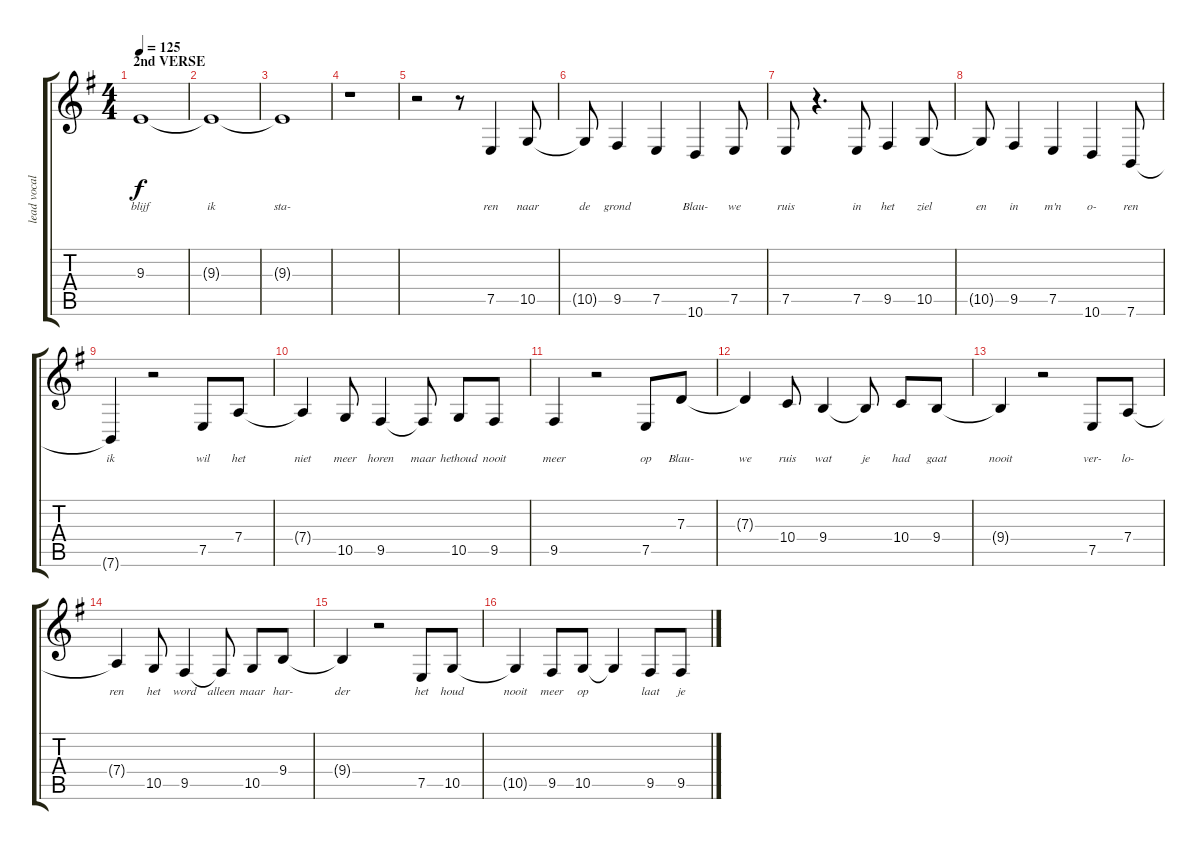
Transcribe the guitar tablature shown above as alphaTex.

\track ("lead vocals" "lead vocal") {instrument clarinet}
\staff {score tabs}
\tuning (E4 B3 G3 D3 A2 E2) {hide}
\ts (4 4)
\section ("" "2nd VERSE")
\tempo 125
\clef g2
\ks eminor
9.3{t}.1{lyrics (0 "blijf") lyrics (1 "") lyrics (2 "") lyrics (3 "") lyrics (4 "") dy f} |
9.3{t}.1{lyrics (0 "ik") lyrics (1 "") lyrics (2 "") lyrics (3 "") lyrics (4 "")} |
9.3{t}.1{lyrics (0 "sta-") lyrics (1 "") lyrics (2 "") lyrics (3 "") lyrics (4 "")} |
r.1 |
r.2{volume 13} r.8 7.5.4{lyrics (0 "ren") lyrics (1 "") lyrics (2 "") lyrics (3 "") lyrics (4 "")} 10.5.8{lyrics (0 "naar") lyrics (1 "") lyrics (2 "") lyrics (3 "") lyrics (4 "")} |
10.5{t}.8{lyrics (0 "de") lyrics (1 "") lyrics (2 "") lyrics (3 "") lyrics (4 "")} 9.5.4{lyrics (0 "grond") lyrics (1 "") lyrics (2 "") lyrics (3 "") lyrics (4 "")} 7.5.4{lyrics (0 "") lyrics (1 "") lyrics (2 "") lyrics (3 "") lyrics (4 "")} 10.6.4{lyrics (0 "Blau-") lyrics (1 "") lyrics (2 "") lyrics (3 "") lyrics (4 "")} 7.5.8{lyrics (0 "we") lyrics (1 "") lyrics (2 "") lyrics (3 "") lyrics (4 "")} |
7.5.8{lyrics (0 "ruis") lyrics (1 "") lyrics (2 "") lyrics (3 "") lyrics (4 "")} r.4{d} 7.5.8{lyrics (0 "in") lyrics (1 "") lyrics (2 "") lyrics (3 "") lyrics (4 "")} 9.5.4{lyrics (0 "het") lyrics (1 "") lyrics (2 "") lyrics (3 "") lyrics (4 "")} 10.5.8{lyrics (0 "ziel") lyrics (1 "") lyrics (2 "") lyrics (3 "") lyrics (4 "")} |
10.5{t}.8{lyrics (0 "en") lyrics (1 "") lyrics (2 "") lyrics (3 "") lyrics (4 "")} 9.5.4{lyrics (0 "in") lyrics (1 "") lyrics (2 "") lyrics (3 "") lyrics (4 "")} 7.5.4{lyrics (0 "m'n") lyrics (1 "") lyrics (2 "") lyrics (3 "") lyrics (4 "")} 10.6.4{lyrics (0 "o-") lyrics (1 "") lyrics (2 "") lyrics (3 "") lyrics (4 "")} 7.6.8{lyrics (0 "ren") lyrics (1 "") lyrics (2 "") lyrics (3 "") lyrics (4 "")} |
7.6{t}.4{lyrics (0 "ik") lyrics (1 "") lyrics (2 "") lyrics (3 "") lyrics (4 "")} r.2 7.5.8{lyrics (0 "wil") lyrics (1 "") lyrics (2 "") lyrics (3 "") lyrics (4 "")} 7.4.8{lyrics (0 "het") lyrics (1 "") lyrics (2 "") lyrics (3 "") lyrics (4 "")} |
7.4{t}.4{lyrics (0 "niet") lyrics (1 "") lyrics (2 "") lyrics (3 "") lyrics (4 "")} 10.5.8{lyrics (0 "meer") lyrics (1 "") lyrics (2 "") lyrics (3 "") lyrics (4 "")} 9.5.4{lyrics (0 "horen") lyrics (1 "") lyrics (2 "") lyrics (3 "") lyrics (4 "")} 9.5{t}.8{lyrics (0 "maar") lyrics (1 "") lyrics (2 "") lyrics (3 "") lyrics (4 "")} 10.5.8{lyrics (0 "hethoud") lyrics (1 "") lyrics (2 "") lyrics (3 "") lyrics (4 "")} 9.5.8{lyrics (0 "nooit") lyrics (1 "") lyrics (2 "") lyrics (3 "") lyrics (4 "")} |
9.5.4{lyrics (0 "meer") lyrics (1 "") lyrics (2 "") lyrics (3 "") lyrics (4 "")} r.2 7.5.8{lyrics (0 "op") lyrics (1 "") lyrics (2 "") lyrics (3 "") lyrics (4 "")} 7.3.8{lyrics (0 "Blau-") lyrics (1 "") lyrics (2 "") lyrics (3 "") lyrics (4 "")} |
7.3{t}.4{lyrics (0 "we") lyrics (1 "") lyrics (2 "") lyrics (3 "") lyrics (4 "")} 10.4.8{lyrics (0 "ruis") lyrics (1 "") lyrics (2 "") lyrics (3 "") lyrics (4 "")} 9.4.4{lyrics (0 "wat") lyrics (1 "") lyrics (2 "") lyrics (3 "") lyrics (4 "")} 9.4{t}.8{lyrics (0 "je") lyrics (1 "") lyrics (2 "") lyrics (3 "") lyrics (4 "")} 10.4.8{lyrics (0 "had") lyrics (1 "") lyrics (2 "") lyrics (3 "") lyrics (4 "")} 9.4.8{lyrics (0 "gaat") lyrics (1 "") lyrics (2 "") lyrics (3 "") lyrics (4 "")} |
9.4{t}.4{lyrics (0 "nooit") lyrics (1 "") lyrics (2 "") lyrics (3 "") lyrics (4 "")} r.2 7.5.8{lyrics (0 "ver-") lyrics (1 "") lyrics (2 "") lyrics (3 "") lyrics (4 "")} 7.4.8{lyrics (0 "lo-") lyrics (1 "") lyrics (2 "") lyrics (3 "") lyrics (4 "")} |
7.4{t}.4{lyrics (0 "ren") lyrics (1 "") lyrics (2 "") lyrics (3 "") lyrics (4 "")} 10.5.8{lyrics (0 "het") lyrics (1 "") lyrics (2 "") lyrics (3 "") lyrics (4 "")} 9.5.4{lyrics (0 "word") lyrics (1 "") lyrics (2 "") lyrics (3 "") lyrics (4 "")} 9.5{t}.8{lyrics (0 "alleen") lyrics (1 "") lyrics (2 "") lyrics (3 "") lyrics (4 "")} 10.5.8{lyrics (0 "maar") lyrics (1 "") lyrics (2 "") lyrics (3 "") lyrics (4 "")} 9.4.8{lyrics (0 "har-") lyrics (1 "") lyrics (2 "") lyrics (3 "") lyrics (4 "")} |
9.4{t}.4{lyrics (0 "der") lyrics (1 "") lyrics (2 "") lyrics (3 "") lyrics (4 "")} r.2 7.5.8{lyrics (0 "het") lyrics (1 "") lyrics (2 "") lyrics (3 "") lyrics (4 "")} 10.5.8{lyrics (0 "houd") lyrics (1 "") lyrics (2 "") lyrics (3 "") lyrics (4 "")} |
10.5{t}.4{lyrics (0 "nooit") lyrics (1 "") lyrics (2 "") lyrics (3 "") lyrics (4 "")} 9.5.8{lyrics (0 "meer") lyrics (1 "") lyrics (2 "") lyrics (3 "") lyrics (4 "")} 10.5.8{lyrics (0 "op") lyrics (1 "") lyrics (2 "") lyrics (3 "") lyrics (4 "")} 10.5{t}.4{lyrics (0 "") lyrics (1 "") lyrics (2 "") lyrics (3 "") lyrics (4 "")} 9.5.8{lyrics (0 "laat") lyrics (1 "") lyrics (2 "") lyrics (3 "") lyrics (4 "")} 9.5.8{lyrics (0 "je") lyrics (1 "") lyrics (2 "") lyrics (3 "") lyrics (4 "")}
